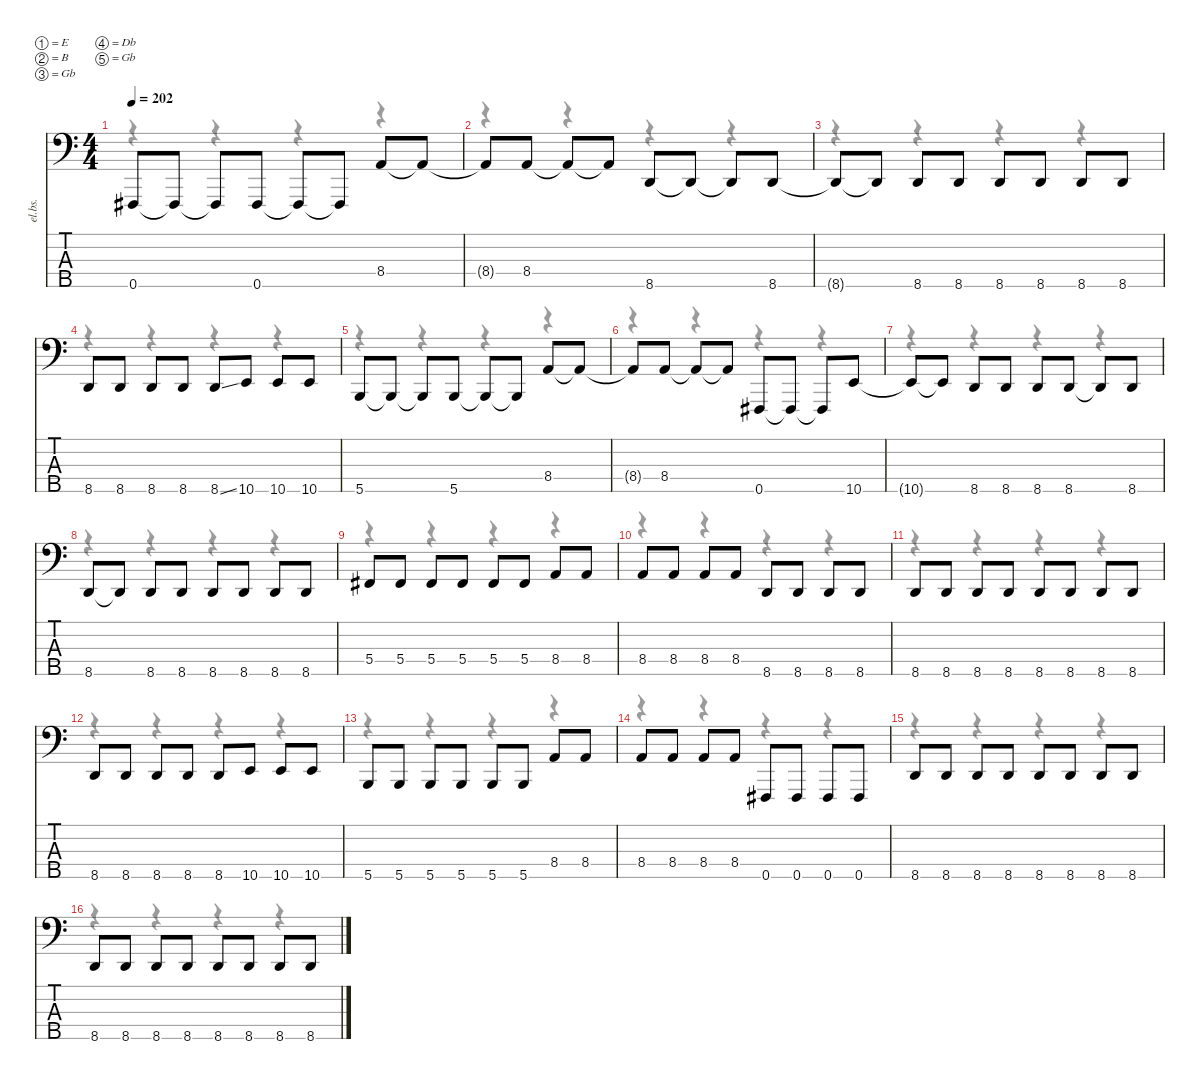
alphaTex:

\defaultSystemsLayout 4
\hideDynamics
\bracketExtendMode nobrackets
\track ("Conor Hesse" "el.bs.") {instrument slapbass1}
\staff {score tabs}
\tuning (E2 B1 Gb1 Db1 Gb0)
\voice
\ts (4 4)
\tempo 202
\clef f4
\ks c
0.5{acc #}.8{dy f beam Up} 0.5{t acc #}.8{beam Up} 0.5{t acc #}.8{beam Up} 0.5{acc #}.8{beam Up} 0.5{t acc #}.8{beam Up} 0.5{t acc #}.8{beam Up} 8.4.8{beam Up} 8.4{t}.8{beam Up} |
8.4{t}.8{beam Up} 8.4.8{beam Up} 8.4{t}.8{beam Up} 8.4{t}.8{beam Up} 8.5.8{beam Up} 8.5{t}.8{beam Up} 8.5{t}.8{beam Up} 8.5.8{beam Up} |
8.5{t}.8{beam Up} 8.5{t}.8{beam Up} 8.5.8{beam Up} 8.5.8{beam Up} 8.5.8{beam Up} 8.5.8{beam Up} 8.5.8{beam Up} 8.5.8{beam Up} |
8.5.8{beam Up} 8.5.8{beam Up} 8.5.8{beam Up} 8.5.8{beam Up} 8.5{ss}.8{beam Up} 10.5.8{beam Up} 10.5.8{beam Up} 10.5.8{beam Up} |
5.5.8{beam Up} 5.5{t}.8{beam Up} 5.5{t}.8{beam Up} 5.5.8{beam Up} 5.5{t}.8{beam Up} 5.5{t}.8{beam Up} 8.4.8{beam Up} 8.4{t}.8{beam Up} |
8.4{t}.8{beam Up} 8.4.8{beam Up} 8.4{t}.8{beam Up} 8.4{t}.8{beam Up} 0.5{acc #}.8{beam Up} 0.5{t acc #}.8{beam Up} 0.5{t acc #}.8{beam Up} 10.5.8{beam Up} |
10.5{t}.8{beam Up} 10.5{t}.8{beam Up} 8.5.8{beam Up} 8.5.8{beam Up} 8.5.8{beam Up} 8.5.8{beam Up} 8.5{t}.8{beam Up} 8.5.8{beam Up} |
8.5.8{beam Up} 8.5{t}.8{beam Up} 8.5.8{beam Up} 8.5.8{beam Up} 8.5.8{beam Up} 8.5.8{beam Up} 8.5.8{beam Up} 8.5.8{beam Up} |
5.4{acc #}.8{beam Up} 5.4{acc #}.8{beam Up} 5.4{acc #}.8{beam Up} 5.4{acc #}.8{beam Up} 5.4{acc #}.8{beam Up} 5.4{acc #}.8{beam Up} 8.4.8{beam Up} 8.4.8{beam Up} |
8.4.8{beam Up} 8.4.8{beam Up} 8.4.8{beam Up} 8.4.8{beam Up} 8.5.8{beam Up} 8.5.8{beam Up} 8.5.8{beam Up} 8.5.8{beam Up} |
8.5.8{beam Up} 8.5.8{beam Up} 8.5.8{beam Up} 8.5.8{beam Up} 8.5.8{beam Up} 8.5.8{beam Up} 8.5.8{beam Up} 8.5.8{beam Up} |
8.5.8{beam Up} 8.5.8{beam Up} 8.5.8{beam Up} 8.5.8{beam Up} 8.5.8{beam Up} 10.5.8{beam Up} 10.5.8{beam Up} 10.5.8{beam Up} |
5.5.8{beam Up} 5.5.8{beam Up} 5.5.8{beam Up} 5.5.8{beam Up} 5.5.8{beam Up} 5.5.8{beam Up} 8.4.8{beam Up} 8.4.8{beam Up} |
8.4.8{beam Up} 8.4.8{beam Up} 8.4.8{beam Up} 8.4.8{beam Up} 0.5{acc #}.8{beam Up} 0.5{acc #}.8{beam Up} 0.5{acc #}.8{beam Up} 0.5{acc #}.8{beam Up} |
8.5.8{beam Up} 8.5.8{beam Up} 8.5.8{beam Up} 8.5.8{beam Up} 8.5.8{beam Up} 8.5.8{beam Up} 8.5.8{beam Up} 8.5.8{beam Up} |
8.5.8{beam Up} 8.5.8{beam Up} 8.5.8{beam Up} 8.5.8{beam Up} 8.5.8{beam Up} 8.5.8{beam Up} 8.5.8{beam Up} 8.5.8{beam Up}
\voice
\clef f4
\ottava regular
\simile none
\ks c
r.4{dy mf beam Down} r.4{beam Down} r.4{beam Down} r.4{beam Down} |
r.4{beam Down} r.4{beam Down} r.4{beam Down} r.4{beam Down} |
r.4{beam Down} r.4{beam Down} r.4{beam Down} r.4{beam Down} |
r.4{beam Down} r.4{beam Down} r.4{beam Down} r.4{beam Down} |
r.4{beam Down} r.4{beam Down} r.4{beam Down} r.4{beam Down} |
r.4{beam Down} r.4{beam Down} r.4{beam Down} r.4{beam Down} |
r.4{beam Down} r.4{beam Down} r.4{beam Down} r.4{beam Down} |
r.4{beam Down} r.4{beam Down} r.4{beam Down} r.4{beam Down} |
r.4{beam Down} r.4{beam Down} r.4{beam Down} r.4{beam Down} |
r.4{beam Down} r.4{beam Down} r.4{beam Down} r.4{beam Down} |
r.4{beam Down} r.4{beam Down} r.4{beam Down} r.4{beam Down} |
r.4{beam Down} r.4{beam Down} r.4{beam Down} r.4{beam Down} |
r.4{beam Down} r.4{beam Down} r.4{beam Down} r.4{beam Down} |
r.4{beam Down} r.4{beam Down} r.4{beam Down} r.4{beam Down} |
r.4{beam Down} r.4{beam Down} r.4{beam Down} r.4{beam Down} |
r.4{beam Down} r.4{beam Down} r.4{beam Down} r.4{beam Down}
